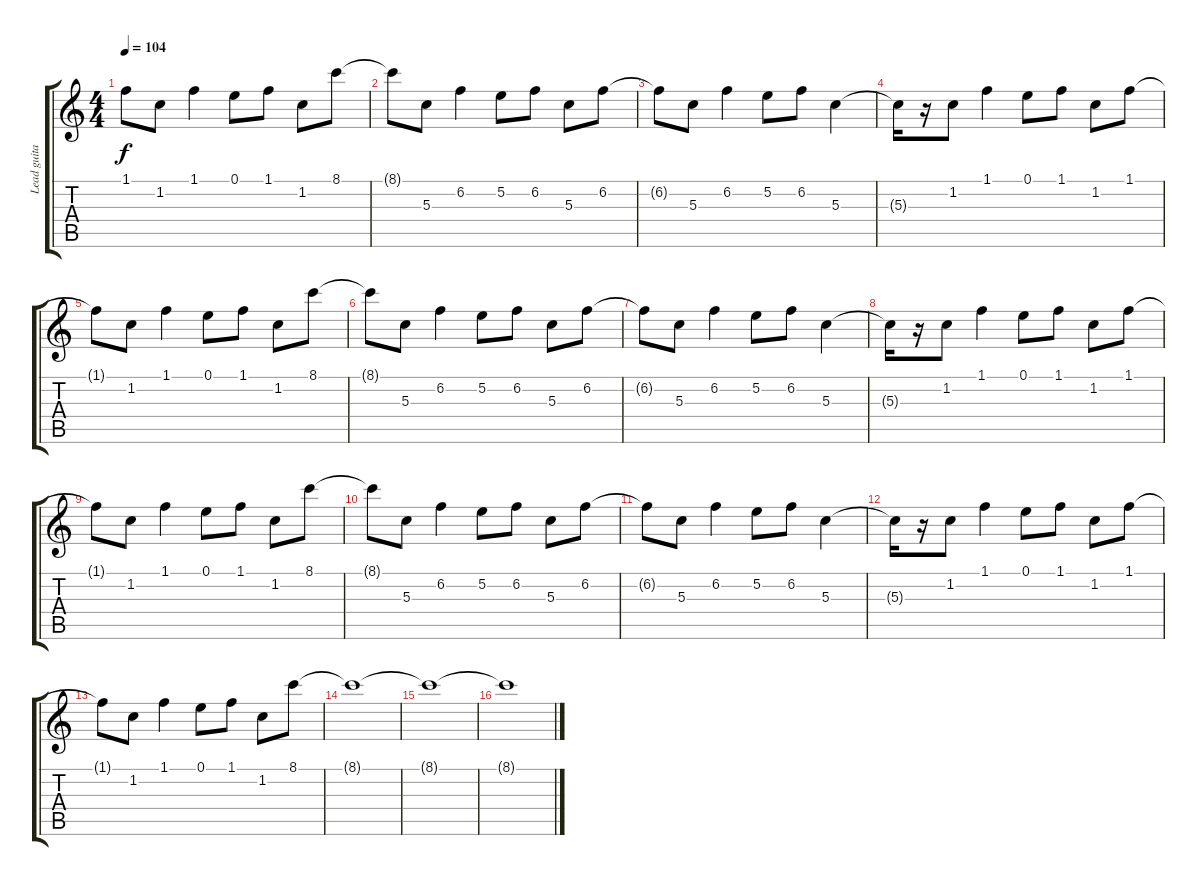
\track ("Lead guitar" "Lead guita") {instrument electricguitarmuted}
\staff {score tabs}
\tuning (E4 B3 G3 D3 A2 E2) {hide}
\ts (4 4)
\tempo 104
\clef g2
\ks c
1.1{t}.8{dy f} 1.2.8 1.1.4 0.1.8 1.1.8 1.2.8 8.1.8 |
8.1{t}.8 5.3.8 6.2.4 5.2.8 6.2.8 5.3.8 6.2.8 |
6.2{t}.8 5.3.8 6.2.4 5.2.8 6.2.8 5.3.4 |
5.3{t}.16 r.16 1.2.8 1.1.4 0.1.8 1.1.8 1.2.8 1.1.8 |
1.1{t}.8 1.2.8 1.1.4 0.1.8 1.1.8 1.2.8 8.1.8 |
8.1{t}.8 5.3.8 6.2.4 5.2.8 6.2.8 5.3.8 6.2.8 |
6.2{t}.8 5.3.8 6.2.4 5.2.8 6.2.8 5.3.4 |
5.3{t}.16 r.16 1.2.8 1.1.4 0.1.8 1.1.8 1.2.8 1.1.8 |
1.1{t}.8 1.2.8 1.1.4 0.1.8 1.1.8 1.2.8 8.1.8 |
8.1{t}.8 5.3.8 6.2.4 5.2.8 6.2.8 5.3.8 6.2.8 |
6.2{t}.8 5.3.8 6.2.4 5.2.8 6.2.8 5.3.4 |
5.3{t}.16 r.16 1.2.8 1.1.4 0.1.8 1.1.8 1.2.8 1.1.8 |
1.1{t}.8 1.2.8 1.1.4 0.1.8 1.1.8 1.2.8 8.1.8 |
8.1{t}.1 |
8.1{t}.1 |
8.1{t}.1
